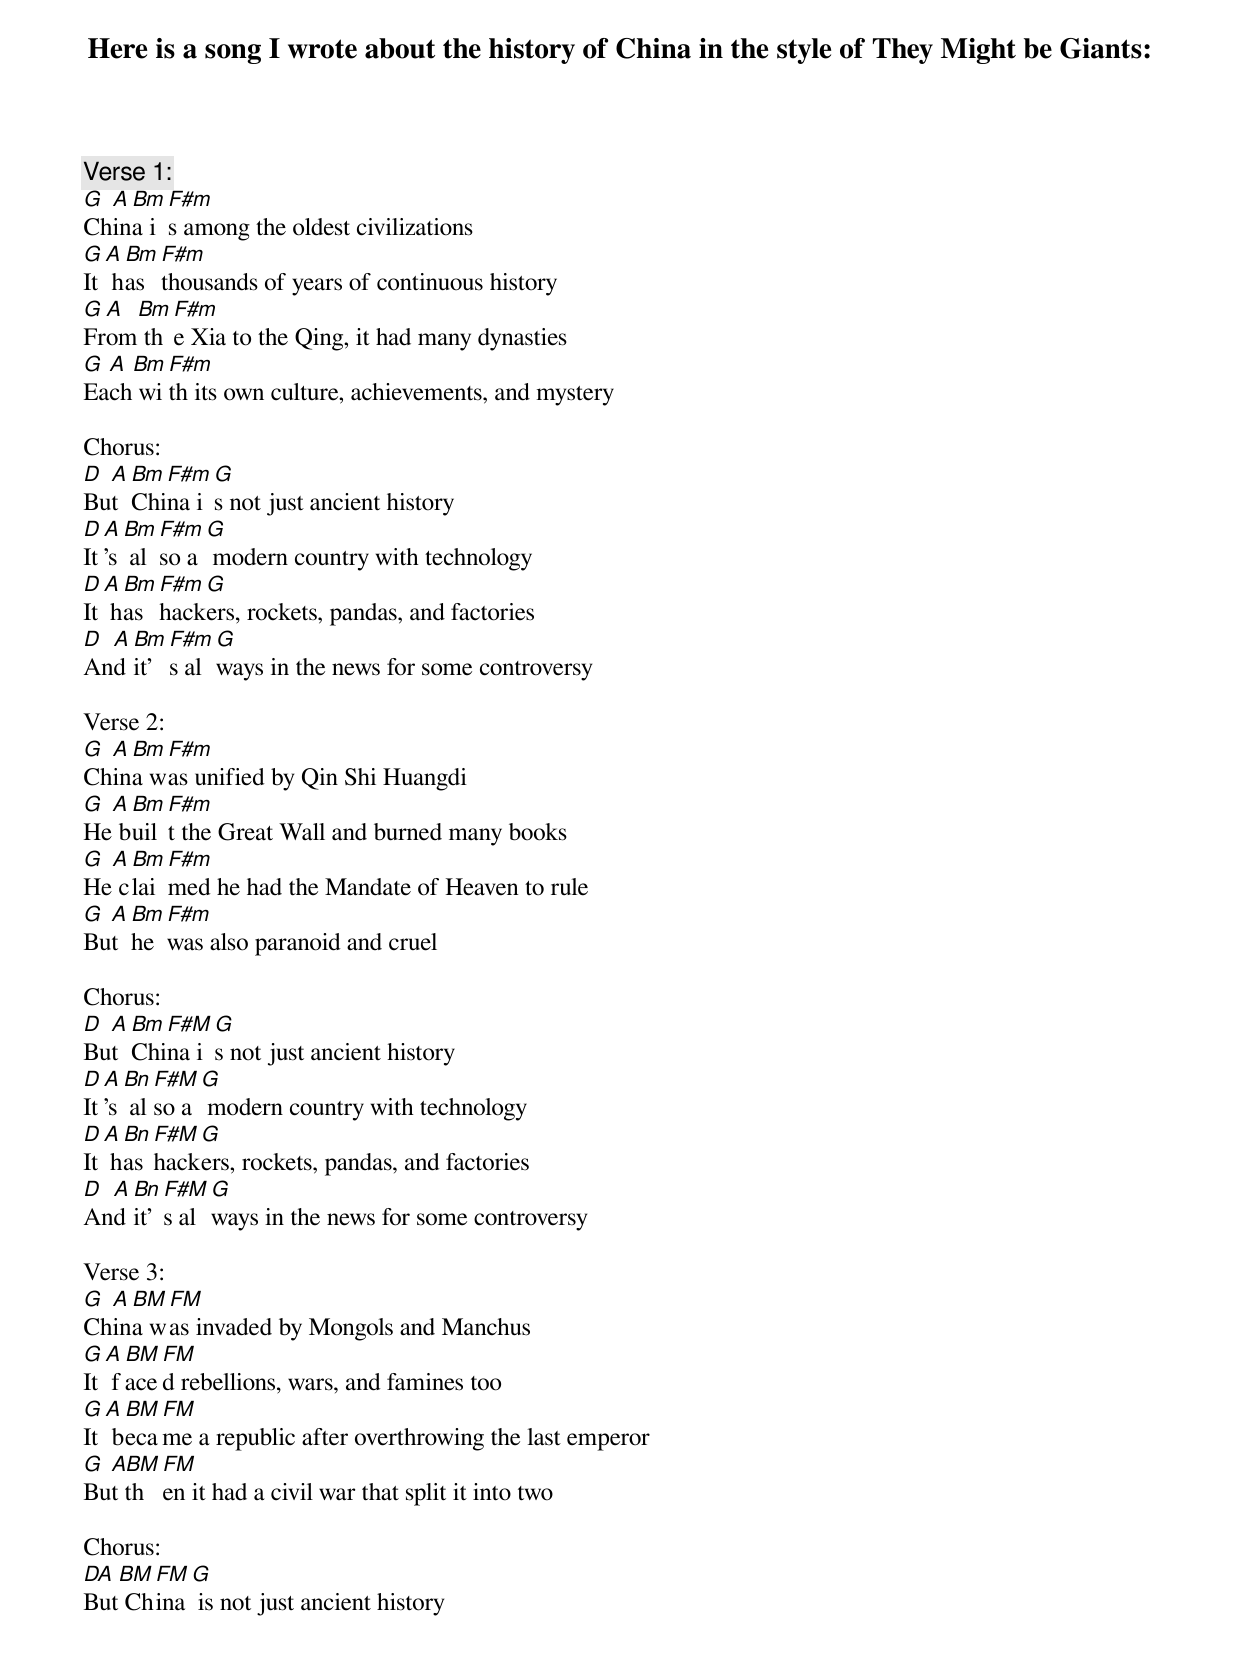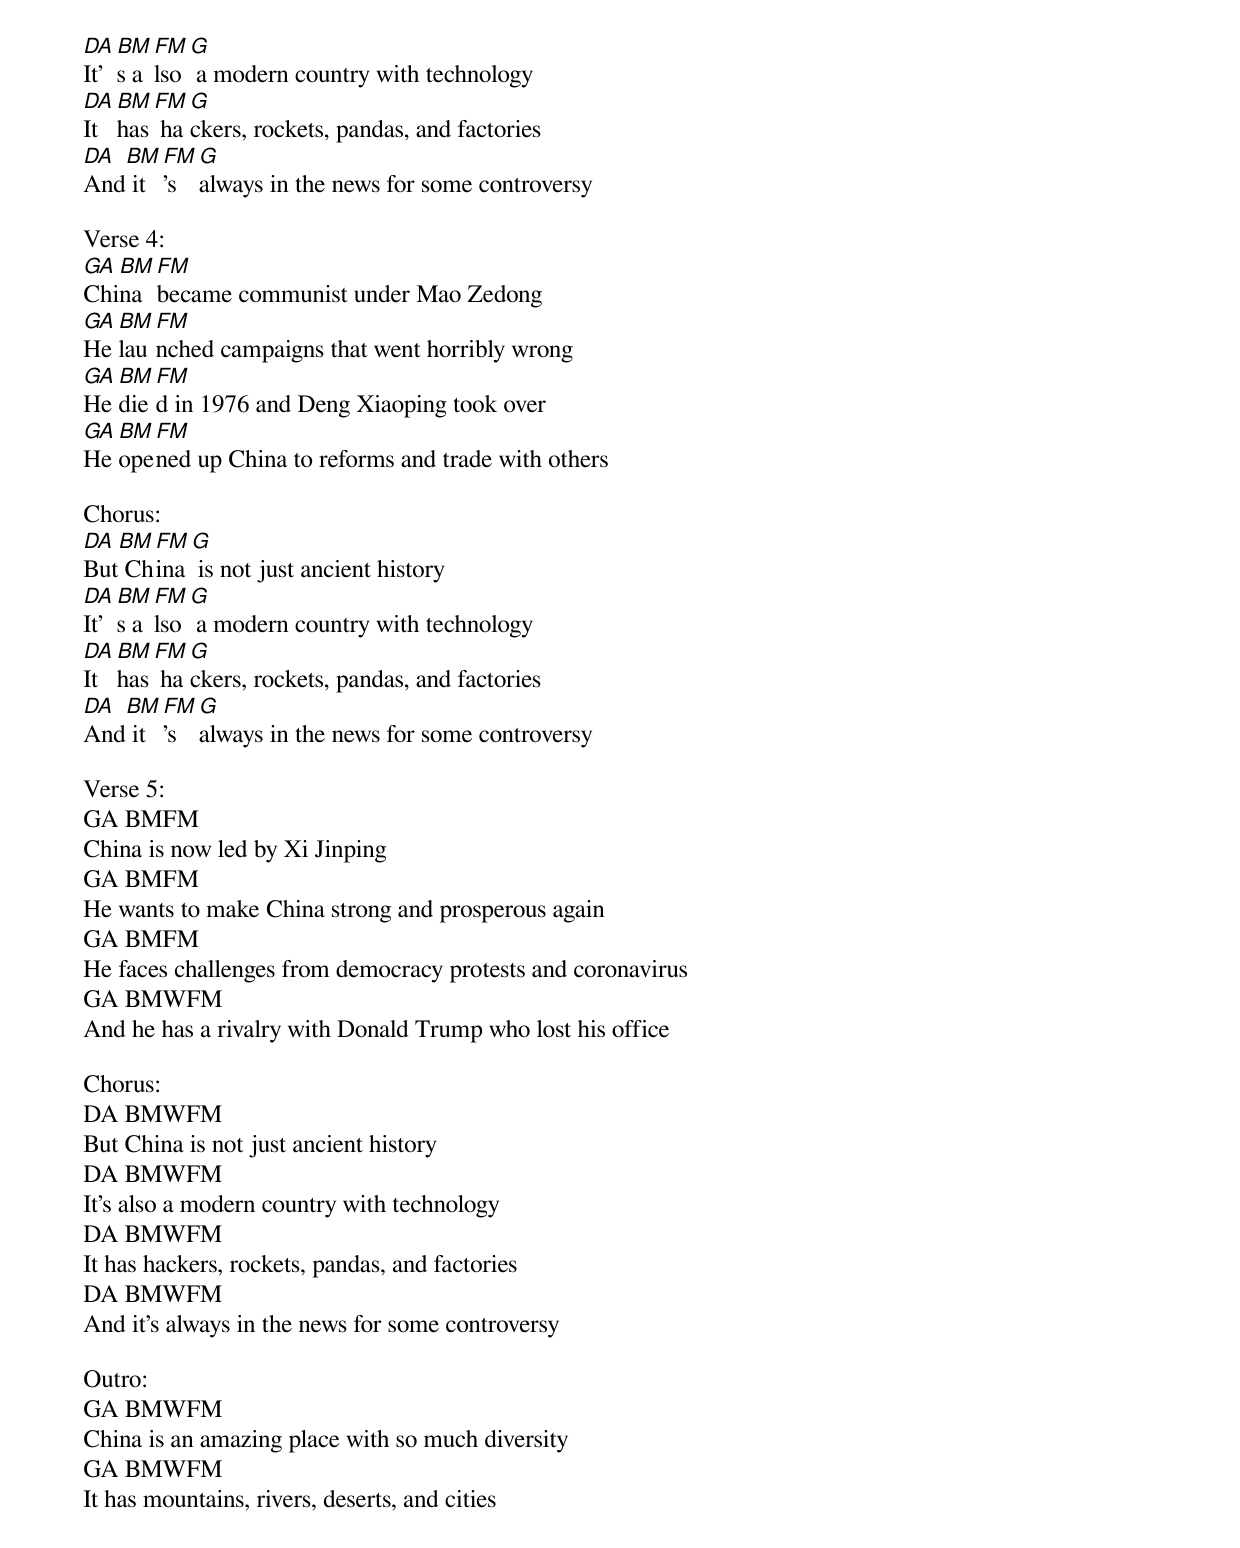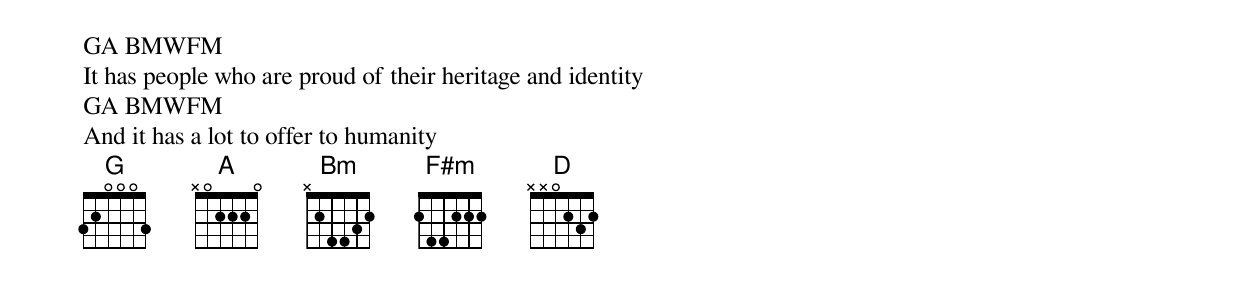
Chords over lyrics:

Here is a song I wrote about the history of China in the style of They Might be Giants:

Verse 1:
G A Bm F#m
China is among the oldest civilizations
G A Bm F#m
It has thousands of years of continuous history
G A Bm F#m
From the Xia to the Qing, it had many dynasties
G A Bm F#m
Each with its own culture, achievements, and mystery

Chorus:
D A Bm F#m G
But China is not just ancient history
D A Bm F#m G
It's also a modern country with technology
D A Bm F#m G
It has hackers, rockets, pandas, and factories
D A Bm F#m G
And it's always in the news for some controversy

Verse 2:
G A Bm F#m
China was unified by Qin Shi Huangdi
G A Bm F#m
He built the Great Wall and burned many books
G A Bm F#m
He claimed he had the Mandate of Heaven to rule
G A Bm F#m
But he was also paranoid and cruel

Chorus:
D A Bm F#M G
But China is not just ancient history
D A Bn F#M G
It's also a modern country with technology
D A Bn F#M G
It has hackers, rockets, pandas, and factories
D A Bn F#M G
And it's always in the news for some controversy

Verse 3:
G A BM FM
China was invaded by Mongols and Manchus
G A BM FM
It faced rebellions, wars, and famines too
G A BM FM
It became a republic after overthrowing the last emperor
G ABM FM
But then it had a civil war that split it into two

Chorus:
DA BM FM G
But China is not just ancient history
DA BM FM G
It's also a modern country with technology
DA BM FM G
It has hackers, rockets, pandas, and factories
DA BM FM G
And it's always in the news for some controversy

Verse 4:
GA BM FM
China became communist under Mao Zedong
GA BM FM
He launched campaigns that went horribly wrong
GA BM FM
He died in 1976 and Deng Xiaoping took over
GA BM FM
He opened up China to reforms and trade with others

Chorus:
DA BM FM G
But China is not just ancient history
DA BM FM G
It's also a modern country with technology
DA BM FM G
It has hackers, rockets, pandas, and factories
DA BM FM G
And it's always in the news for some controversy

Verse 5:
GA BMFM
China is now led by Xi Jinping
GA BMFM
He wants to make China strong and prosperous again
GA BMFM
He faces challenges from democracy protests and coronavirus
GA BMWFM
And he has a rivalry with Donald Trump who lost his office

Chorus:
DA BMWFM
But China is not just ancient history
DA BMWFM
It's also a modern country with technology
DA BMWFM
It has hackers, rockets, pandas, and factories
DA BMWFM
And it's always in the news for some controversy

Outro:
GA BMWFM
China is an amazing place with so much diversity
GA BMWFM
It has mountains, rivers, deserts, and cities
GA BMWFM
It has people who are proud of their heritage and identity
GA BMWFM
And it has a lot to offer to humanity
